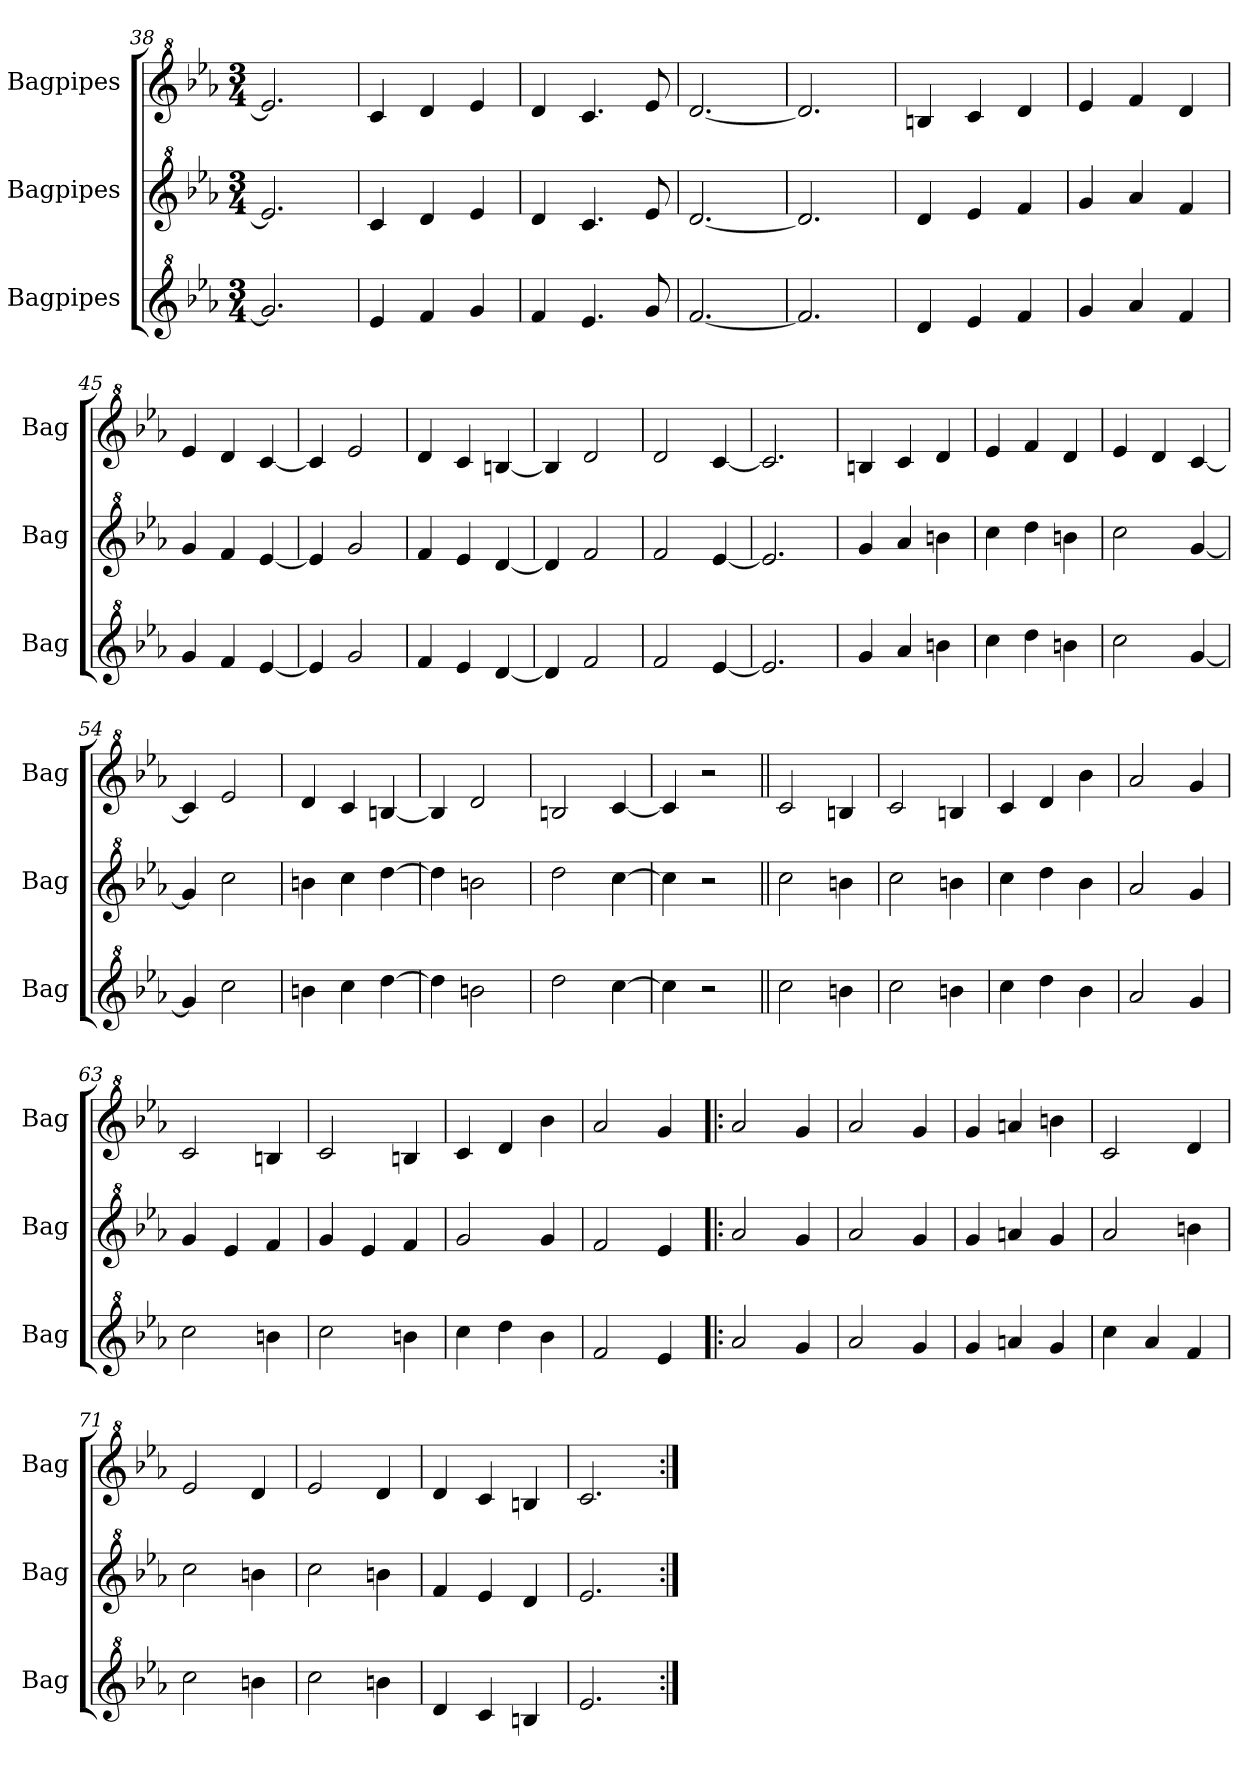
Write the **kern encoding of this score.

**kern	**kern	**kern
*part3	*part2	*part1
*staff3	*staff2	*staff1
*I"Bagpipes	*I"Bagpipes	*I"Bagpipes
*I'Bag	*I'Bag	*I'Bag
*clefG^2	*clefG^2	*clefG^2
*k[b-e-a-]	*k[b-e-a-]	*k[b-e-a-]
*E-:	*E-:	*E-:
*M3/4	*M3/4	*M3/4
=38	=38	=38
2.gg/]	2.ee-/]	2.ee-/]
=39	=39	=39
4ee-/	4cc/	4cc/
4ff/	4dd/	4dd/
4gg/	4ee-/	4ee-/
!!LO:PB:g=z
=40	=40	=40
4ff/	4dd/	4dd/
4.ee-/	4.cc/	4.cc/
8gg/	8ee-/	8ee-/
=41	=41	=41
[2.ff/	[2.dd/	[2.dd/
=42	=42	=42
2.ff/]	2.dd/]	2.dd/]
=43	=43	=43
4dd/	4dd/	4bn/
4ee-/	4ee-/	4cc/
4ff/	4ff/	4dd/
=44	=44	=44
4gg/	4gg/	4ee-/
4aa-/	4aa-/	4ff/
4ff/	4ff/	4dd/
=45	=45	=45
4gg/	4gg/	4ee-/
4ff/	4ff/	4dd/
[4ee-/	[4ee-/	[4cc/
=46	=46	=46
4ee-/]	4ee-/]	4cc/]
2gg/	2gg/	2ee-/
=47	=47	=47
4ff/	4ff/	4dd/
4ee-/	4ee-/	4cc/
[4dd/	[4dd/	[4bn/
=48	=48	=48
4dd/]	4dd/]	4b/]
2ff/	2ff/	2dd/
=49	=49	=49
2ff/	2ff/	2dd/
[4ee-/	[4ee-/	[4cc/
=50	=50	=50
2.ee-/]	2.ee-/]	2.cc/]
=51	=51	=51
4gg/	4gg/	4bn/
4aa-/	4aa-/	4cc/
4bbn\	4bbn\	4dd/
=52	=52	=52
4ccc\	4ccc\	4ee-/
4ddd\	4ddd\	4ff/
4bbn\	4bbn\	4dd/
!!LO:LB:g=z
=53	=53	=53
2ccc\	2ccc\	4ee-/
.	.	4dd/
[4gg/	[4gg/	[4cc/
=54	=54	=54
4gg/]	4gg/]	4cc/]
2ccc\	2ccc\	2ee-/
=55	=55	=55
4bbn\	4bbn\	4dd/
4ccc\	4ccc\	4cc/
[4ddd\	[4ddd\	[4bn/
=56	=56	=56
4ddd\]	4ddd\]	4b/]
2bbn\	2bbn\	2dd/
=57	=57	=57
2ddd\	2ddd\	2bn/
[4ccc\	[4ccc\	[4cc/
=58	=58	=58
4ccc\]	4ccc\]	4cc/]
2r	2r	2r
=59||	=59||	=59||
2ccc\	2ccc\	2cc/
4bbn\	4bbn\	4bn/
=60	=60	=60
2ccc\	2ccc\	2cc/
4bbn\	4bbn\	4bn/
=61	=61	=61
4ccc\	4ccc\	4cc/
4ddd\	4ddd\	4dd/
4bb-\	4bb-\	4bb-\
=62	=62	=62
2aa-/	2aa-/	2aa-/
4gg/	4gg/	4gg/
=63	=63	=63
2ccc\	4gg/	2cc/
.	4ee-/	.
4bbn\	4ff/	4bn/
=64	=64	=64
2ccc\	4gg/	2cc/
.	4ee-/	.
4bbn\	4ff/	4bn/
=65	=65	=65
4ccc\	2gg/	4cc/
4ddd\	.	4dd/
4bb-\	4gg/	4bb-\
!!LO:LB:g=z
=66	=66	=66
2ff/	2ff/	2aa-/
4ee-/	4ee-/	4gg/
=67!|:	=67!|:	=67!|:
2aa-/	2aa-/	2aa-/
4gg/	4gg/	4gg/
=68	=68	=68
2aa-/	2aa-/	2aa-/
4gg/	4gg/	4gg/
=69	=69	=69
4gg/	4gg/	4gg/
4aan/	4aan/	4aan/
4gg/	4gg/	4bbn\
=70	=70	=70
4ccc\	2aa-/	2cc/
4aa-/	.	.
4ff/	4bbn\	4dd/
=71	=71	=71
2ccc\	2ccc\	2ee-/
4bbn\	4bbn\	4dd/
=72	=72	=72
2ccc\	2ccc\	2ee-/
4bbn\	4bbn\	4dd/
=73	=73	=73
4dd/	4ff/	4dd/
4cc/	4ee-/	4cc/
4bn/	4dd/	4bn/
=74	=74	=74
2.ee-/	2.ee-/	2.cc/
=:|!	=:|!	=:|!
*-	*-	*-
